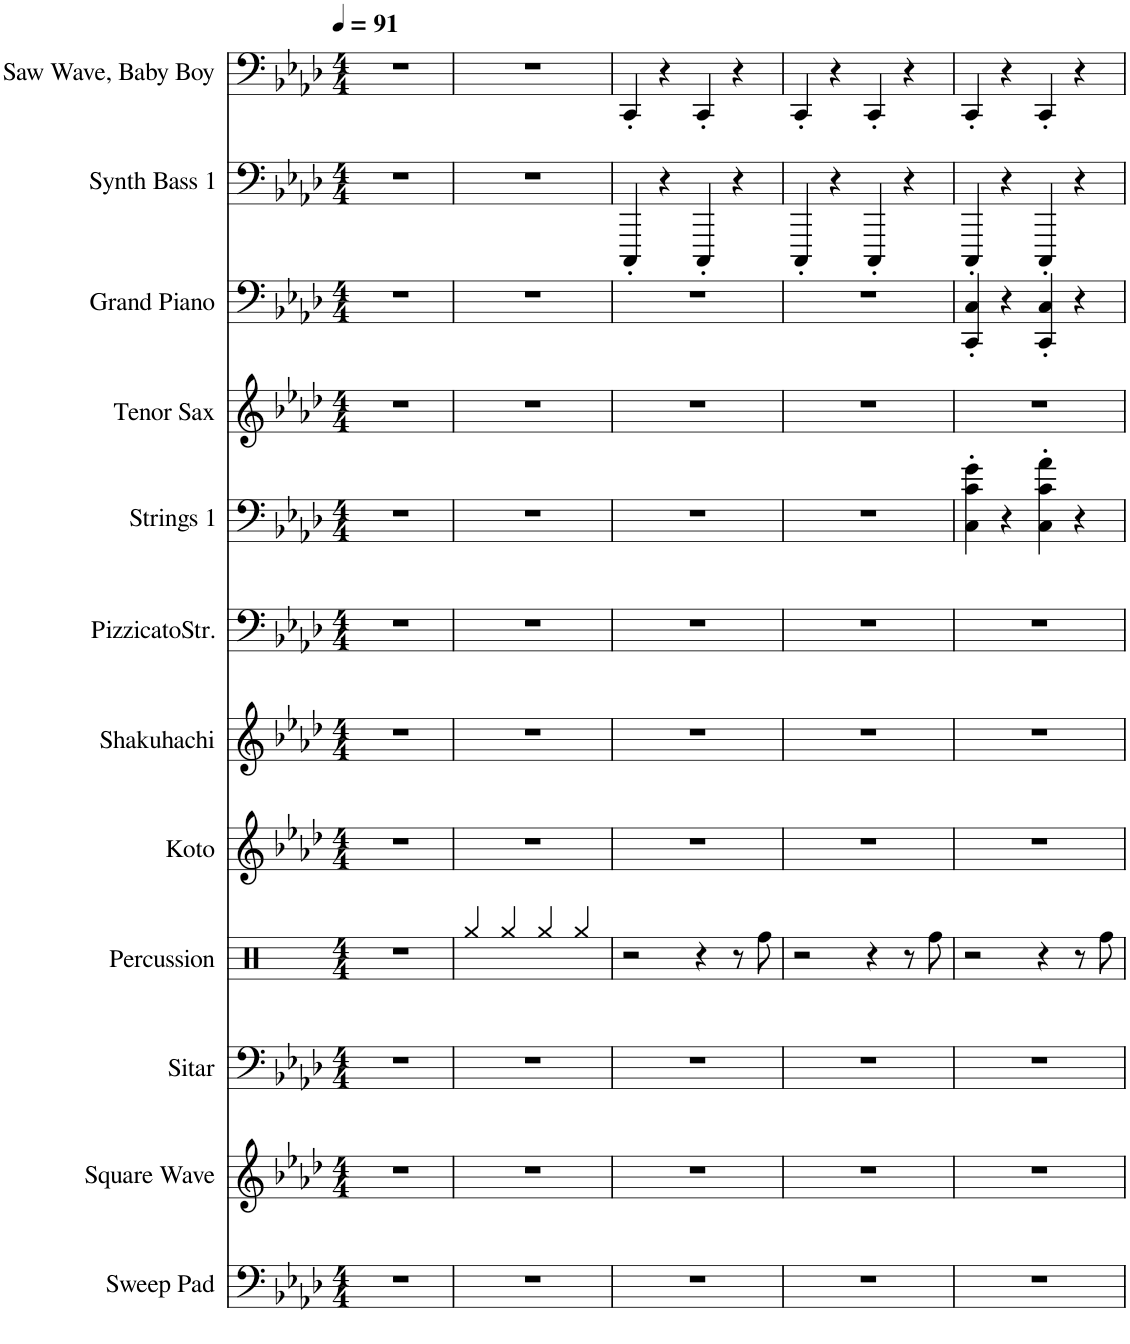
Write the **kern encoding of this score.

**kern	**kern	**kern	**kern	**kern	**kern	**kern	**kern	**kern	**kern	**kern	**kern
*part12	*part11	*part10	*part9	*part8	*part7	*part6	*part5	*part4	*part3	*part2	*part1
*staff12	*staff11	*staff10	*staff9	*staff8	*staff7	*staff6	*staff5	*staff4	*staff3	*staff2	*staff1
*I"Sweep Pad	*I"Square Wave	*I"Sitar	*I"Percussion	*I"Koto	*I"Shakuhachi	*I"PizzicatoStr.	*I"Strings 1	*I"Tenor Sax	*I"Grand Piano	*I"Synth Bass 1	*I"Saw Wave, Baby Boy
*	*	*I'Sit	*	*	*	*	*I'Str	*I'T Sax	*I'Pno	*	*
*clefF4	*clefG2	*clefF4	*clefX	*clefG2	*clefG2	*clefF4	*clefF4	*clefG2	*clefF4	*clefF4	*clefF4
*	*	*	*	*	*	*	*	*Trd8c14	*	*	*
*k[b-e-a-d-]	*k[b-e-a-d-]	*k[b-e-a-d-]	*k[]	*k[b-e-a-d-]	*k[b-e-a-d-]	*k[b-e-a-d-]	*k[b-e-a-d-]	*k[b-e-a-d-]	*k[b-e-a-d-]	*k[b-e-a-d-]	*k[b-e-a-d-]
*M4/4	*M4/4	*M4/4	*M4/4	*M4/4	*M4/4	*M4/4	*M4/4	*M4/4	*M4/4	*M4/4	*M4/4
*MM91	*MM91	*MM91	*MM91	*MM91	*MM91	*MM91	*MM91	*MM91	*MM91	*MM91	*MM91
=1	=1	=1	=1	=1	=1	=1	=1	=1	=1	=1	=1
1r	1r	1r	1r	1r	1r	1r	1r	1r	1r	1r	1r
=2	=2	=2	=2	=2	=2	=2	=2	=2	=2	=2	=2
1r	1r	1r	4Rgg/	1r	1r	1r	1r	1r	1r	1r	1r
.	.	.	4Rgg/	.	.	.	.	.	.	.	.
.	.	.	4Rgg/	.	.	.	.	.	.	.	.
.	.	.	4Rgg/	.	.	.	.	.	.	.	.
=3	=3	=3	=3	=3	=3	=3	=3	=3	=3	=3	=3
1r	1r	1r	2r	1r	1r	1r	1r	1r	1r	4CCC'/	4CC'/
.	.	.	.	.	.	.	.	.	.	4r	4r
.	.	.	4r	.	.	.	.	.	.	4CCC'/	4CC'/
.	.	.	8r	.	.	.	.	.	.	4r	4r
.	.	.	8Rff\	.	.	.	.	.	.	.	.
=4	=4	=4	=4	=4	=4	=4	=4	=4	=4	=4	=4
1r	1r	1r	2r	1r	1r	1r	1r	1r	1r	4CCC'/	4CC'/
.	.	.	.	.	.	.	.	.	.	4r	4r
.	.	.	4r	.	.	.	.	.	.	4CCC'/	4CC'/
.	.	.	8r	.	.	.	.	.	.	4r	4r
.	.	.	8Rff\	.	.	.	.	.	.	.	.
=5	=5	=5	=5	=5	=5	=5	=5	=5	=5	=5	=5
1r	1r	1r	2r	1r	1r	1r	4C\' 4c\' 4g\'	1r	4CC/' 4C/'	4CCC'/	4CC'/
.	.	.	.	.	.	.	4r	.	4r	4r	4r
.	.	.	4r	.	.	.	4C\' 4c\' 4a-\'	.	4CC/' 4C/'	4CCC'/	4CC'/
.	.	.	8r	.	.	.	4r	.	4r	4r	4r
.	.	.	8Rff\	.	.	.	.	.	.	.	.
=	=	=	=	=	=	=	=	=	=	=	=
*-	*-	*-	*-	*-	*-	*-	*-	*-	*-	*-	*-
